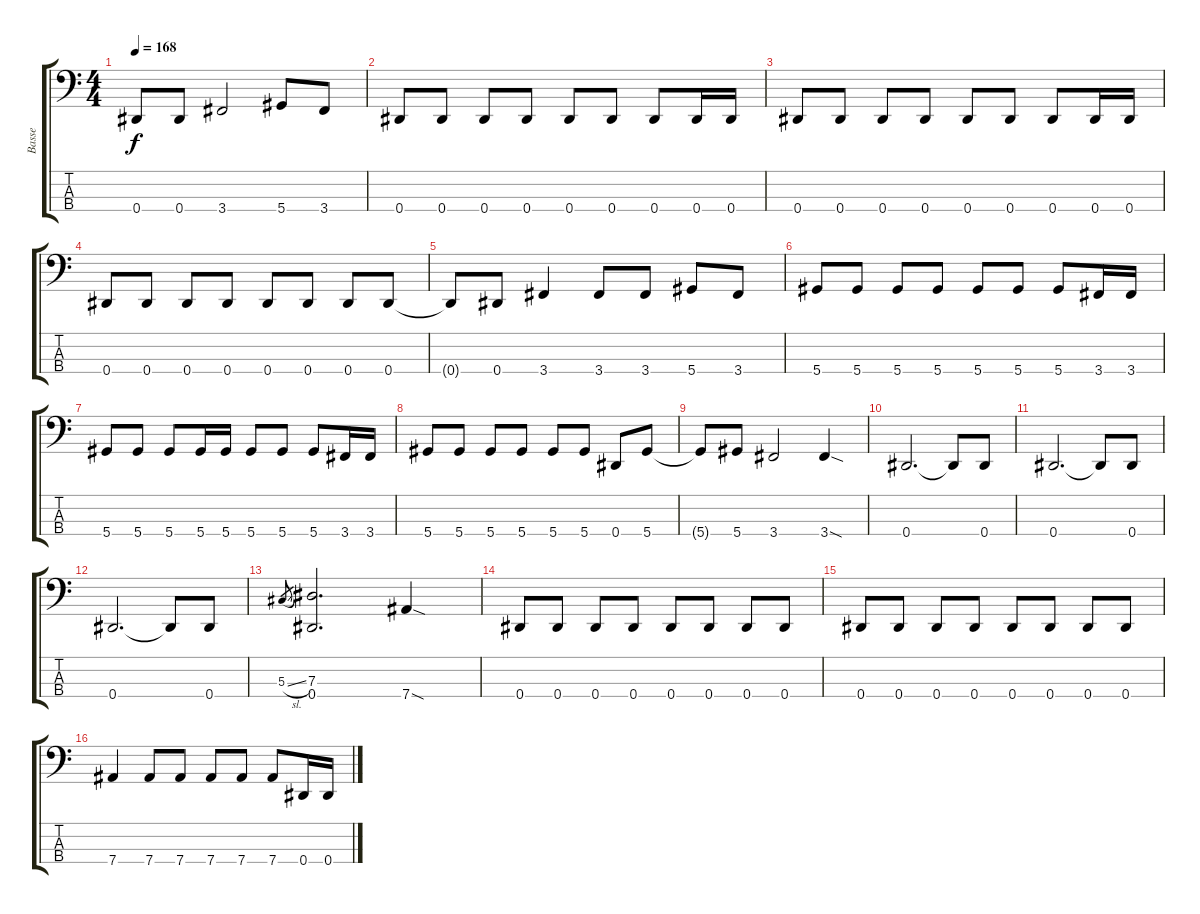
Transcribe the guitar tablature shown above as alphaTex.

\track ("Basse" "Basse") {instrument electricbassfinger}
\staff {score tabs}
\tuning (Gb2 Db2 Ab1 Eb1) {hide}
\ts (4 4)
\tempo 168
\clef f4
\ks c
0.4{t}.8{dy f} 0.4.8 3.4.2 5.4.8 3.4.8 |
0.4.8 0.4.8 0.4.8 0.4.8 0.4.8 0.4.8 0.4.8 0.4.16 0.4.16 |
0.4.8 0.4.8 0.4.8 0.4.8 0.4.8 0.4.8 0.4.8 0.4.16 0.4.16 |
0.4.8 0.4.8 0.4.8 0.4.8 0.4.8 0.4.8 0.4.8 0.4.8 |
0.4{t}.8 0.4.8 3.4.4 3.4.8 3.4.8 5.4.8 3.4.8 |
5.4.8 5.4.8 5.4.8 5.4.8 5.4.8 5.4.8 5.4.8 3.4.16 3.4.16 |
5.4.8 5.4.8 5.4.8 5.4.16 5.4.16 5.4.8 5.4.8 5.4.8 3.4.16 3.4.16 |
5.4.8 5.4.8 5.4.8 5.4.8 5.4.8 5.4.8 0.4.8 5.4.8 |
5.4{t}.8 5.4.8 3.4.2 3.4{sod}.4 |
0.4.2{d} 0.4{t}.8 0.4.8 |
0.4.2{d} 0.4{t}.8 0.4.8 |
0.4.2{d} 0.4{t}.8 0.4.8 |
5.3{sl}.8{gr} (7.3 0.4).2{d} 7.4{sod}.4 |
0.4.8 0.4.8 0.4.8 0.4.8 0.4.8 0.4.8 0.4.8 0.4.8 |
0.4.8 0.4.8 0.4.8 0.4.8 0.4.8 0.4.8 0.4.8 0.4.8 |
7.4.4 7.4.8 7.4.8 7.4.8 7.4.8 7.4.8 0.4.16 0.4.16
